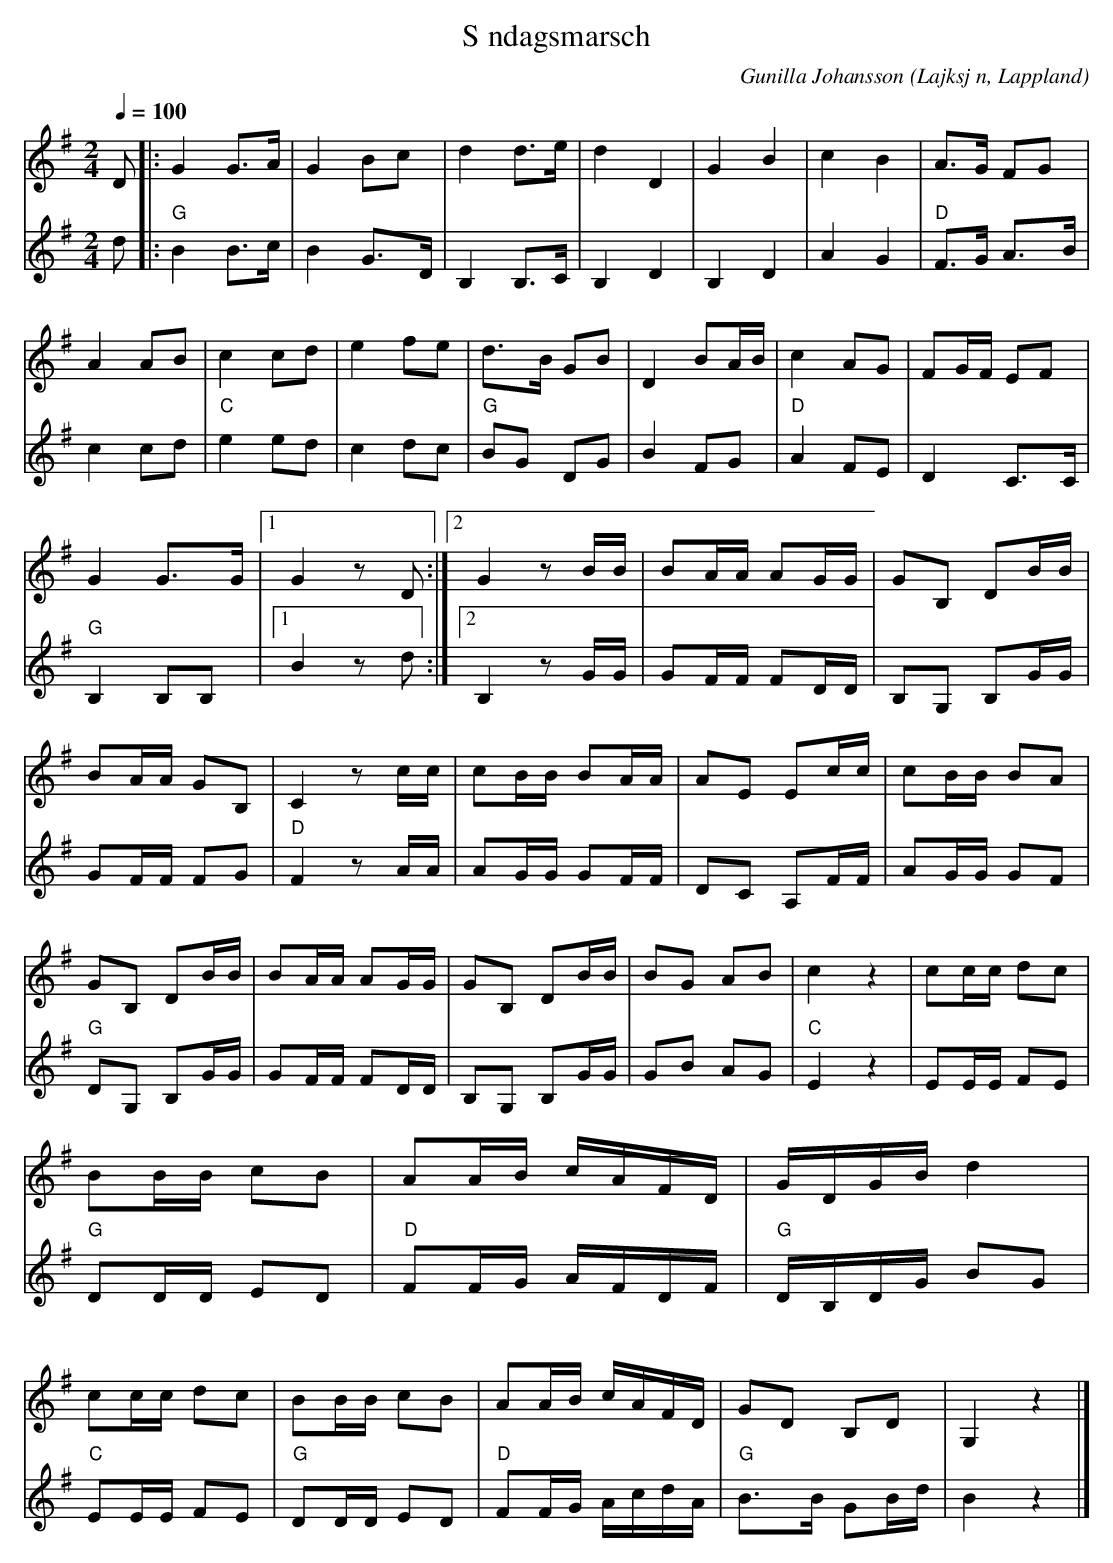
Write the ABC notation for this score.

X:1
T:S ndagsmarsch
C:Gunilla Johansson
O:Lajksj n, Lappland
Q:1/4=100
M:2/4
L:1/16
K:G
V:1
D2|:G4 G3A|G4 B2c2|d4 d3e|d4 D4|G4 B4|c4 B4|A3G F2G2|A4 A2B2|c4 c2d2|e4 f2e2|d3B G2B2|D4 B2AB|c4 A2G2|F2GF E2F2|G4 G3G|1 G4 z2 D2:|2 G4 z2 BB| B2AA A2GG | G2B,2 D2BB| B2AA G2B,2| C4 z2 cc|c2BB B2AA| A2E2 E2cc| c2BB B2A2 | G2B,2 D2BB| B2AA A2GG|G2B,2 D2BB| B2G2 A2B2|c4 z4| c2cc d2c2|B2BB c2B2|A2AB cAFD|GDGB d4| c2cc d2c2|B2BB c2B2|A2AB cAFD| G2D2 B,2D2|G,4 z4 |]
V:2
d2|:"G" B4 B3c|B4 G3D|B,4 B,3C|B,4 D4| B,4 D4| A4 G4|"D" F3G A3B| c4 c2d2|"C" e4 e2d2| c4 d2c2|"G" B2G2 D2G2 |B4 F2G2|"D" A4 F2E2| D4 C3C |"G" B,4 B,2B,2 |1 B4 z2 d2:|2 B,4 z2 GG| G2FF F2DD | B,2G,2 B,2GG| G2FF F2G2|"D" F4 z2 AA| A2GG G2FF| D2C2 A,2FF| A2GG G2F2|"G" D2G,2 B,2GG|G2FF F2DD|B,2G,2 B,2GG|G2B2 A2G2|"C" E4 z4| E2EE F2E2|"G" D2DD E2D2|"D" F2FG AFDF|"G" DB,DG B2G2|"C" E2EE F2E2|"G" D2DD E2D2|"D" F2FG AcdA|"G" B3B G2Bd| B4 z4|]
